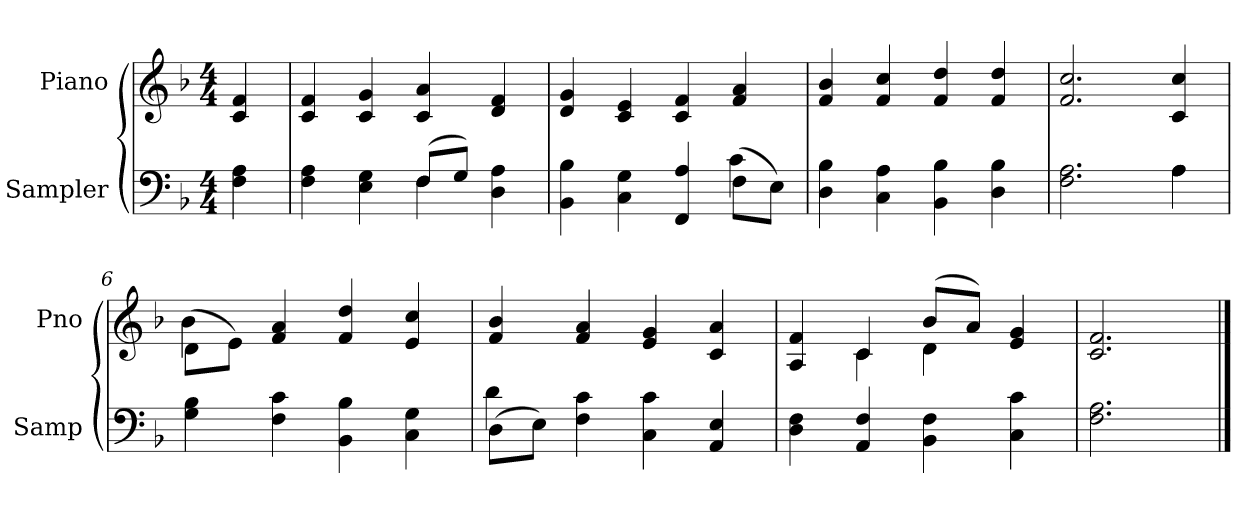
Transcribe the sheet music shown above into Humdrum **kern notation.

**kern	**kern
*part2	*part1
*staff2	*staff1
*I"Sampler	*I"Piano
*I'Samp	*I'Pno
*clefF4	*clefG2
*k[b-]	*k[b-]
*F:	*F:
*M4/4	*M4/4
=1	=1
4F 4A	4c 4f
=2	=2
*^	*
4F 4A	2ryy	4c 4f
4E 4G	.	4c 4g
(8F/L	4F	4c 4a
8G/J)	.	.
4D 4A	4ryy	4d 4f
=3	=3	=3
4BB- 4B-	2.ryy	4d 4g
4C 4G	.	4c 4e
4FF 4A	.	4c 4f
(8F\L	4c	4f 4a
8E\J)	.	.
*v	*v	*
=4	=4
4D 4B-	4f 4b-
4C 4A	4f 4cc
4BB- 4B-	4f 4dd
4D 4B-	4f 4dd
=5	=5
*^	*
2.F 2.A	2.ryy	2.f 2.cc
4A\	4A	4c 4cc
*v	*v	*
=6	=6
*	*^
4G 4B-	(8d\L	4b-
.	8e\J)	.
4F 4c	4f 4a	2.ryy
4BB- 4B-	4f 4dd	.
4C 4G	4e 4cc	.
*	*v	*v
=7	=7
*^	*
(8D\L	4d	4f 4b-
8E\J)	.	.
4F 4c	2.ryy	4f 4a
4C 4c	.	4e 4g
4AA 4E	.	4c 4a
*v	*v	*
=8	=8
*	*^
4D 4F	4A 4f	4ryy
4AA 4F	4c/	4c
4BB- 4F	(8b-/L	4d
.	8a/J)	.
4C 4c	4e 4g	4ryy
*	*v	*v
=9	=9
2.F 2.A	2.c 2.f
==	==
*-	*-
